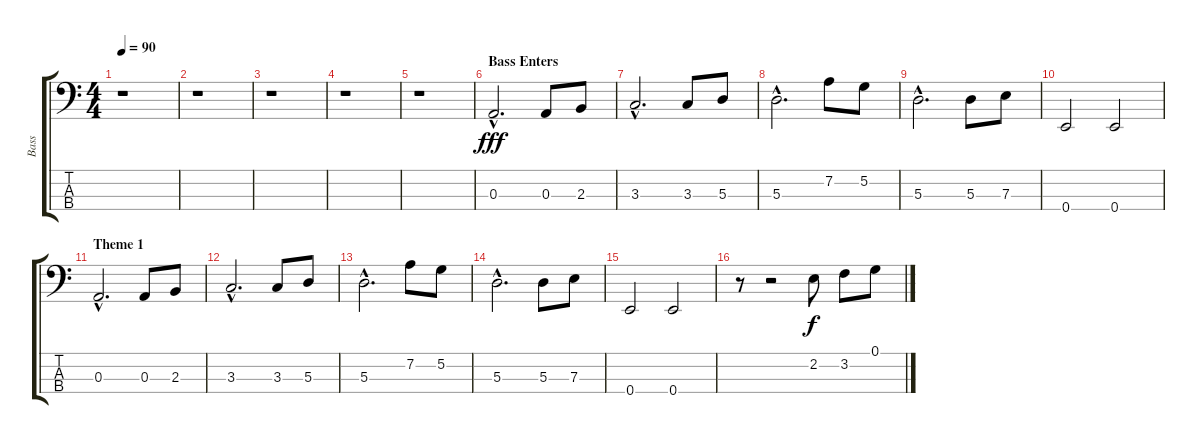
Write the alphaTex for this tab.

\track ("Bass" "Bass") {instrument electricbassfinger}
\staff {score tabs}
\tuning (G2 D2 A1 E1) {hide}
\ts (4 4)
\tempo 90
\clef f4
\ks c
r.1{dy fff instrument electricbassfinger} |
r.1 |
r.1 |
r.1 |
r.1 |
\section ("" "Bass Enters")
0.3{hac}.2{d} 0.3.8 2.3.8 |
3.3{hac}.2{d} 3.3.8 5.3.8 |
5.3{hac}.2{d} 7.2.8 5.2.8 |
5.3{hac}.2{d} 5.3.8 7.3.8 |
0.4.2 0.4.2 |
\section ("" "Theme 1")
0.3{hac}.2{d} 0.3.8 2.3.8 |
3.3{hac}.2{d} 3.3.8 5.3.8 |
5.3{hac}.2{d} 7.2.8 5.2.8 |
5.3{hac}.2{d} 5.3.8 7.3.8 |
0.4.2 0.4.2 |
r.8 r.2 2.2.8{dy f} 3.2.8 0.1.8
